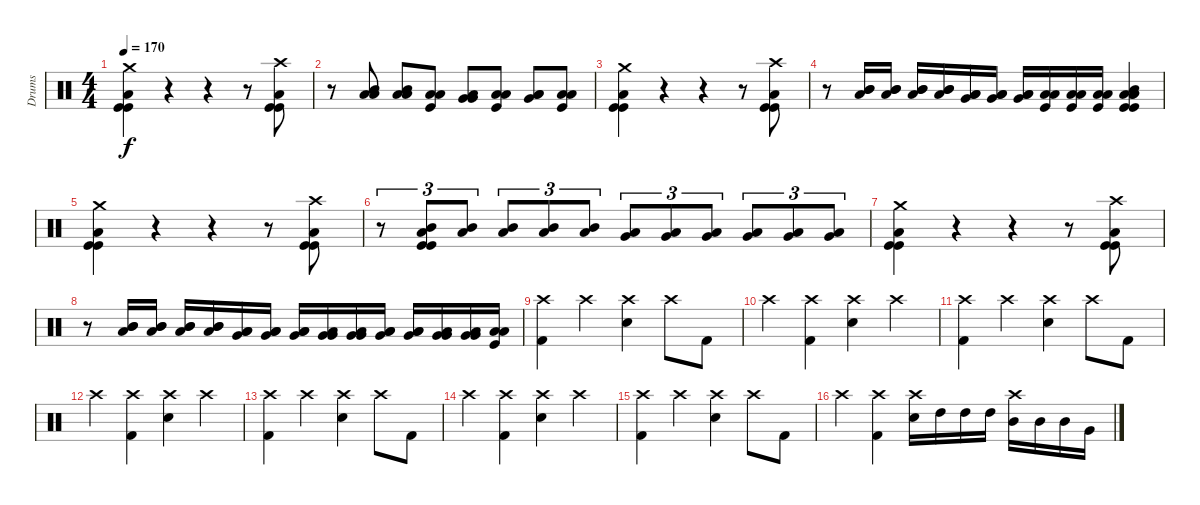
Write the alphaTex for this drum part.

\track ("Drums" "Drums") {instrument percussion}
\staff {score}
\articulation defaults
\ts (4 4)
\tempo 170
\clef neutral
\ks c
("Crash medium (hit)" "Low Floor Tom (hit)" "Kick (hit)" "Kick (hit)").4{dy f} r.4 r.4 r.8 ("Crash high (hit)" "Low Floor Tom (hit)" "Kick (hit)" "Kick (hit)").8 |
r.8 ("Low Tom (hit)" "Mid Tom (hit)" "Low Tom (hit)").8 ("Low Tom (hit)" "Mid Tom (hit)" "Low Tom (hit)").8 ("Low Floor Tom (hit)" "Low Floor Tom (hit)" "Kick (hit)").8 ("Very Low Tom (hit)" "Low Tom (hit)" "Very Low Tom (hit)").8 ("Low Floor Tom (hit)" "Low Floor Tom (hit)" "Kick (hit)").8 ("Low Floor Tom (hit)" "Very Low Tom (hit)" "Low Floor Tom (hit)").8 ("Low Floor Tom (hit)" "Low Floor Tom (hit)" "Kick (hit)").8 |
("Crash medium (hit)" "Low Floor Tom (hit)" "Kick (hit)" "Kick (hit)").4 r.4 r.4 r.8 ("Crash high (hit)" "Low Floor Tom (hit)" "Kick (hit)" "Kick (hit)").8 |
r.8 ("Mid Tom (hit)" "Mid Tom (hit)" "Low Tom (hit)").16 ("Mid Tom (hit)" "Mid Tom (hit)" "Low Tom (hit)").16 ("Mid Tom (hit)" "Mid Tom (hit)" "Low Tom (hit)").16 ("Mid Tom (hit)" "Mid Tom (hit)" "Low Tom (hit)").16 ("Low Tom (hit)" "Low Tom (hit)" "Very Low Tom (hit)").16 ("Low Tom (hit)" "Low Tom (hit)" "Very Low Tom (hit)").16 ("Low Tom (hit)" "Low Tom (hit)" "Very Low Tom (hit)").16 ("Low Floor Tom (hit)" "Low Floor Tom (hit)" "Kick (hit)").16 ("Low Floor Tom (hit)" "Low Floor Tom (hit)" "Kick (hit)").16 ("Low Floor Tom (hit)" "Low Floor Tom (hit)" "Kick (hit)").16 ("Mid Tom (hit)" "Low Tom (hit)" "Low Floor Tom (hit)" "Low Floor Tom (hit)" "Kick (hit)" "Kick (hit)").4 |
("Crash medium (hit)" "Low Floor Tom (hit)" "Kick (hit)" "Kick (hit)").4 r.4 r.4 r.8 ("Crash high (hit)" "Low Floor Tom (hit)" "Kick (hit)" "Kick (hit)").8 |
r.8{tu (3 2)} ("Mid Tom (hit)" "Low Tom (hit)" "Kick (hit)" "Kick (hit)").8{tu (3 2)} ("Mid Tom (hit)" "Low Tom (hit)").8{tu (3 2)} ("Mid Tom (hit)" "Low Tom (hit)").8{tu (3 2)} ("Mid Tom (hit)" "Low Tom (hit)").8{tu (3 2)} ("Mid Tom (hit)" "Low Tom (hit)").8{tu (3 2)} ("Low Tom (hit)" "Very Low Tom (hit)").8{tu (3 2)} ("Low Tom (hit)" "Very Low Tom (hit)").8{tu (3 2)} ("Low Tom (hit)" "Very Low Tom (hit)").8{tu (3 2)} ("Low Tom (hit)" "Very Low Tom (hit)").8{tu (3 2)} ("Very Low Tom (hit)" "Low Floor Tom (hit)").8{tu (3 2)} ("Very Low Tom (hit)" "Low Floor Tom (hit)").8{tu (3 2)} |
("Crash medium (hit)" "Low Floor Tom (hit)" "Kick (hit)" "Kick (hit)").4 r.4 r.4 r.8 ("Crash high (hit)" "Low Floor Tom (hit)" "Kick (hit)" "Kick (hit)").8 |
r.8 ("Mid Tom (hit)" "Mid Tom (hit)" "Low Tom (hit)").16 ("Mid Tom (hit)" "Mid Tom (hit)" "Low Tom (hit)").16 ("Mid Tom (hit)" "Mid Tom (hit)" "Low Tom (hit)").16 ("Mid Tom (hit)" "Mid Tom (hit)" "Low Tom (hit)").16 ("Low Tom (hit)" "Low Tom (hit)" "Very Low Tom (hit)").16 ("Low Tom (hit)" "Low Tom (hit)" "Very Low Tom (hit)").16 ("Low Tom (hit)" "Low Tom (hit)" "Very Low Tom (hit)").16 ("Very Low Tom (hit)" "Very Low Tom (hit)" "Low Floor Tom (hit)").16 ("Very Low Tom (hit)" "Very Low Tom (hit)" "Low Floor Tom (hit)").16 ("Low Tom (hit)" "Low Tom (hit)" "Very Low Tom (hit)").16 ("Low Tom (hit)" "Low Tom (hit)" "Very Low Tom (hit)").16 ("Very Low Tom (hit)" "Very Low Tom (hit)" "Low Floor Tom (hit)").16 ("Very Low Tom (hit)" "Very Low Tom (hit)" "Low Floor Tom (hit)").16 ("Low Floor Tom (hit)" "Low Floor Tom (hit)" "Kick (hit)").16 |
("Crash high (hit)" "Kick (hit) 2").4 "Crash high (hit)".4 ("Crash high (hit)" "Electric Snare (hit)").4 "Crash high (hit)".8 "Kick (hit) 2".8 |
"Crash high (hit)".4 ("Crash high (hit)" "Kick (hit) 2").4 ("Crash high (hit)" "Electric Snare (hit)").4 "Crash high (hit)".4 |
("Crash high (hit)" "Kick (hit) 2").4 "Crash high (hit)".4 ("Crash high (hit)" "Electric Snare (hit)").4 "Crash high (hit)".8 "Kick (hit) 2".8 |
"Crash high (hit)".4 ("Crash high (hit)" "Kick (hit) 2").4 ("Crash high (hit)" "Electric Snare (hit)").4 "Crash high (hit)".4 |
("Crash high (hit)" "Kick (hit) 2").4 "Crash high (hit)".4 ("Crash high (hit)" "Electric Snare (hit)").4 "Crash high (hit)".8 "Kick (hit) 2".8 |
"Crash high (hit)".4 ("Crash high (hit)" "Kick (hit) 2").4 ("Crash high (hit)" "Electric Snare (hit)").4 "Crash high (hit)".4 |
("Crash high (hit)" "Kick (hit) 2").4 "Crash high (hit)".4 ("Crash high (hit)" "Electric Snare (hit)").4 "Crash high (hit)".8 "Kick (hit) 2".8 |
"Crash high (hit)".4 ("Crash high (hit)" "Kick (hit) 2").4 ("Crash high (hit)" "Electric Snare (hit)").16 "High Tom (hit)".16 "High Tom (hit)".16 "High Tom (hit)".16 ("Crash high (hit)" "Mid Tom (hit)").16 "Mid Tom (hit)".16 "Mid Tom (hit)".16 "Very Low Tom (hit)".16
